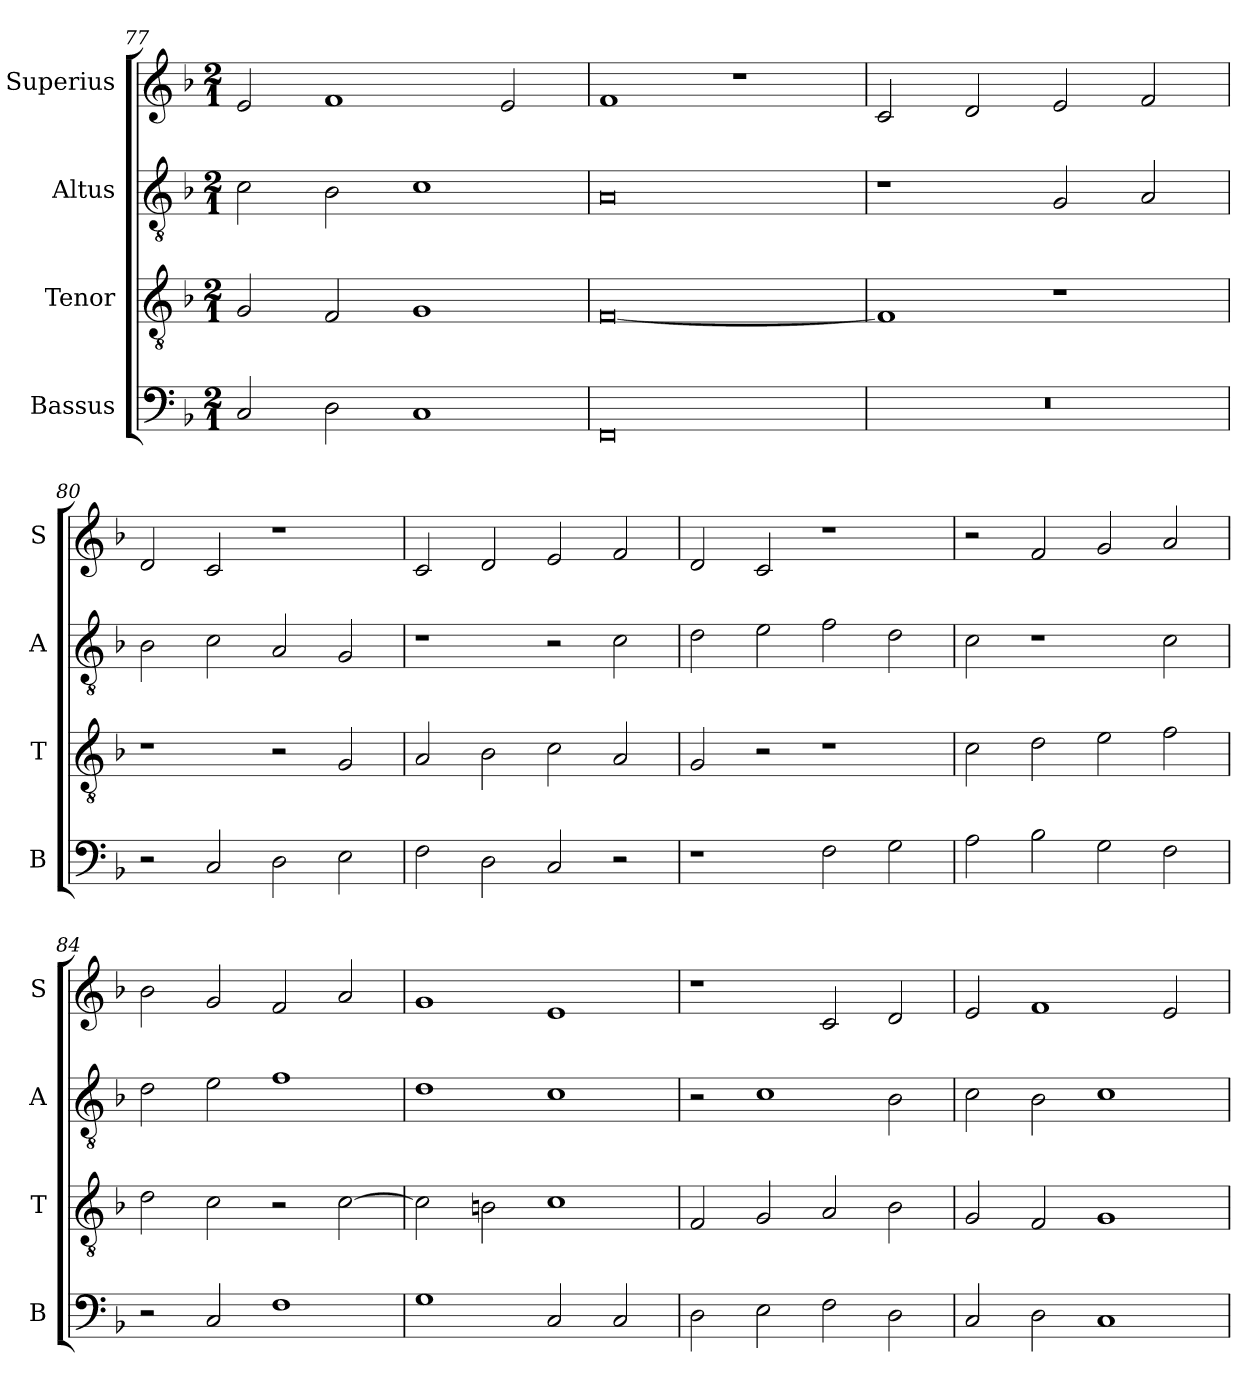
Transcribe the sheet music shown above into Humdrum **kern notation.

**kern	**kern	**kern	**kern
*part4	*part3	*part2	*part1
*staff4	*staff3	*staff2	*staff1
*I"Bassus	*I"Tenor	*I"Altus	*I"Superius
*I'B	*I'T	*I'A	*I'S
*clefF4	*clefGv2	*clefGv2	*clefG2
*k[b-]	*k[b-]	*k[b-]	*k[b-]
*F:	*F:	*F:	*F:
*M2/1	*M2/1	*M2/1	*M2/1
=77	=77	=77	=77
2C	2G	2c	2e
2D	2F	2B-	1f
1C	1G	1c	.
.	.	.	2e
=78	=78	=78	=78
0FF	[0F	0A	1f
.	.	.	1r
=79	=79	=79	=79
0r	1F]	1r	2c
.	.	.	2d
.	1r	2G	2e
.	.	2A	2f
=80	=80	=80	=80
2r	1r	2B-	2d
2C	.	2c	2c
2D	2r	2A	1r
2E	2G	2G	.
=81	=81	=81	=81
2F	2A	1r	2c
2D	2B-	.	2d
2C	2c	2r	2e
2r	2A	2c	2f
=82	=82	=82	=82
1r	2G	2d	2d
.	2r	2e	2c
2F	1r	2f	1r
2G	.	2d	.
=83	=83	=83	=83
2A	2c	2c	2r
2B-	2d	1r	2f
2G	2e	.	2g
2F	2f	2c	2a
=84	=84	=84	=84
2r	2d	2d	2b-
2C	2c	2e	2g
1F	2r	1f	2f
.	[2c	.	2a
=85	=85	=85	=85
1G	2c]	1d	1g
.	2Bn	.	.
2C	1c	1c	1e
2C	.	.	.
=86	=86	=86	=86
2D	2F	2r	1r
2E	2G	1c	.
2F	2A	.	2c
2D	2B-	2B-	2d
=87	=87	=87	=87
2C	2G	2c	2e
2D	2F	2B-	1f
1C	1G	1c	.
.	.	.	2e
=	=	=	=
*-	*-	*-	*-
